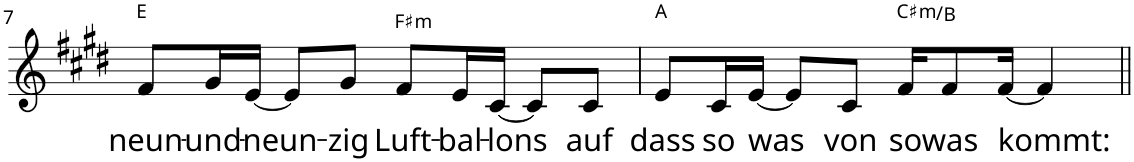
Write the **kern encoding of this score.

**kern	**text	**harte
*part1	*part1	*part1
*staff1	*staff1	*
*I"Voice	*	*
*I'Vo.	*	*
!!LO:PB:g=z
*clefG2	*	*
*k[f#c#g#d#]	*	*
*M4/4	*	*
=7	=7	=7
!	!LO:LY:b	!
8f#/L	neun-	E:maj
!	!LO:LY:b	!
16g#/L	-und-	.
!	!LO:LY:b	!
[16e/JJ	-neun-	.
8e/L]	.	.
!	!LO:LY:b	!
8g#/J	-zig	.
!	!LO:LY:b	!LO:H:kt=m
8f#/L	Luft-	F#:min
!	!LO:LY:b	!
16e/L	-bal-	.
!	!LO:LY:b	!
[16c#/JJ	-lons	.
8c#/L]	.	.
!	!LO:LY:b	!
8c#/J	auf	.
=8	=8	=8
!	!LO:LY:b	!
8e/L	dass	A:maj
!	!LO:LY:b	!
16c#/L	so	.
!	!LO:LY:b	!
[16e/JJ	was	.
8e/L]	.	.
!	!LO:LY:b	!
8c#/J	von	.
!	!LO:LY:b	!LO:H:kt=m
16f#/KL	so	C#:min/b7
!	!LO:LY:b	!
8f#/	was	.
!	!LO:LY:b	!
[16f#/Jk	kommt:	.
4f#/]	.	.
=||	=||	=||
*-	*-	*-
